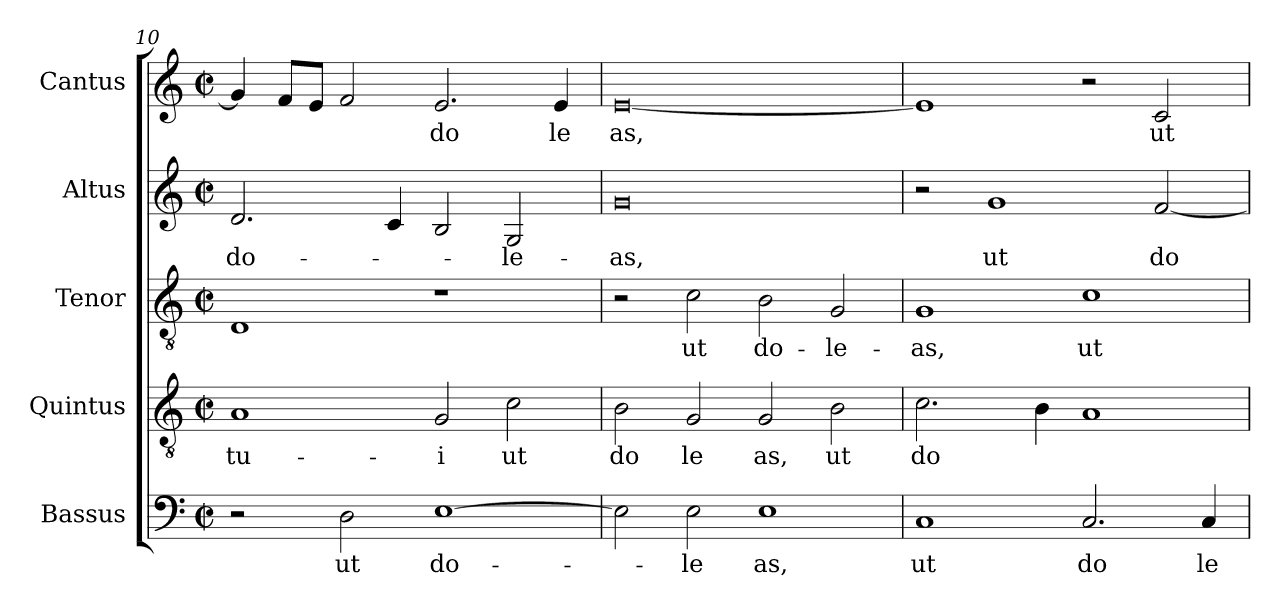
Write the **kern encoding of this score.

**kern	**text	**kern	**text	**kern	**text	**kern	**text	**kern	**text
*part5	*part5	*part4	*part4	*part3	*part3	*part2	*part2	*part1	*part1
*staff5	*staff5	*staff4	*staff4	*staff3	*staff3	*staff2	*staff2	*staff1	*staff1
*I"Bassus	*	*I"Quintus	*	*I"Tenor	*	*I"Altus	*	*I"Cantus	*
*clefF4	*	*clefGv2	*	*clefGv2	*	*clefG2	*	*clefG2	*
*M2/2	*	*M2/2	*	*M2/2	*	*M2/2	*	*M2/2	*
*met(c|)	*	*met(c|)	*	*met(c|)	*	*met(c|)	*	*met(c|)	*
=10	=10	=10	=10	=10	=10	=10	=10	=10	=10
!	!	!	!LO:LY:b:cj	!	!	!	!LO:LY:b:cj	!	!
2r	.	1A	tu-	1D	.	2.d/	do-	4g/]	.
.	.	.	.	.	.	.	.	8f/L	.
.	.	.	.	.	.	.	.	8e/J	.
!	!LO:LY:b:cj	!	!	!	!	!	!	!	!
2D\	ut	.	.	.	.	.	.	2f/	.
.	.	.	.	.	.	4c/	.	.	.
!	!LO:LY:b:cj	!	!LO:LY:b:cj	!	!	!	!	!	!LO:LY:b:cj
[<1E	do-	2G/	-i	1r	.	2B/	.	2.e/	do
!	!	!	!LO:LY:b:cj	!	!	!	!LO:LY:b:cj	!	!
.	.	2c\	ut	.	.	2G/	-le-	.	.
!	!	!	!	!	!	!	!	!	!LO:LY:b:cj
.	.	.	.	.	.	.	.	4e/	le
!!LO:LB:g=z
=11	=11	=11	=11	=11	=11	=11	=11	=11	=11
!	!	!	!LO:LY:b:cj	!	!	!	!LO:LY:b:cj	!	!LO:LY:b:cj
2E\]	.	2B\	do	2r	.	0g	-as,	[<0e	as,
!	!LO:LY:b:cj	!	!LO:LY:b:cj	!	!LO:LY:b:cj	!	!	!	!
2E\	-le	2G/	le	2c\	ut	.	.	.	.
!	!LO:LY:b:cj	!	!LO:LY:b:cj	!	!LO:LY:b:cj	!	!	!	!
1E	as,	2G/	as,	2B\	do-	.	.	.	.
!	!	!	!LO:LY:b:cj	!	!LO:LY:b:cj	!	!	!	!
.	.	2B\	ut	2G/	-le-	.	.	.	.
=12	=12	=12	=12	=12	=12	=12	=12	=12	=12
!	!LO:LY:b:cj	!	!LO:LY:b:cj	!	!LO:LY:b:cj	!	!	!	!
1C	ut	2.c\	do	1G	-as,	2r	.	1e]	.
!	!	!	!	!	!	!	!LO:LY:b:cj	!	!
.	.	.	.	.	.	1g	ut	.	.
.	.	4B\	.	.	.	.	.	.	.
!	!LO:LY:b:cj	!	!	!	!LO:LY:b:cj	!	!	!	!
2.C/	do	1A	.	1c	ut	.	.	2r	.
!	!	!	!	!	!	!	!LO:LY:b:cj	!	!LO:LY:b:cj
.	.	.	.	.	.	[<2f/	do	2c/	ut
!	!LO:LY:b:cj	!	!	!	!	!	!	!	!
4C/	le	.	.	.	.	.	.	.	.
=	=	=	=	=	=	=	=	=	=
*-	*-	*-	*-	*-	*-	*-	*-	*-	*-
